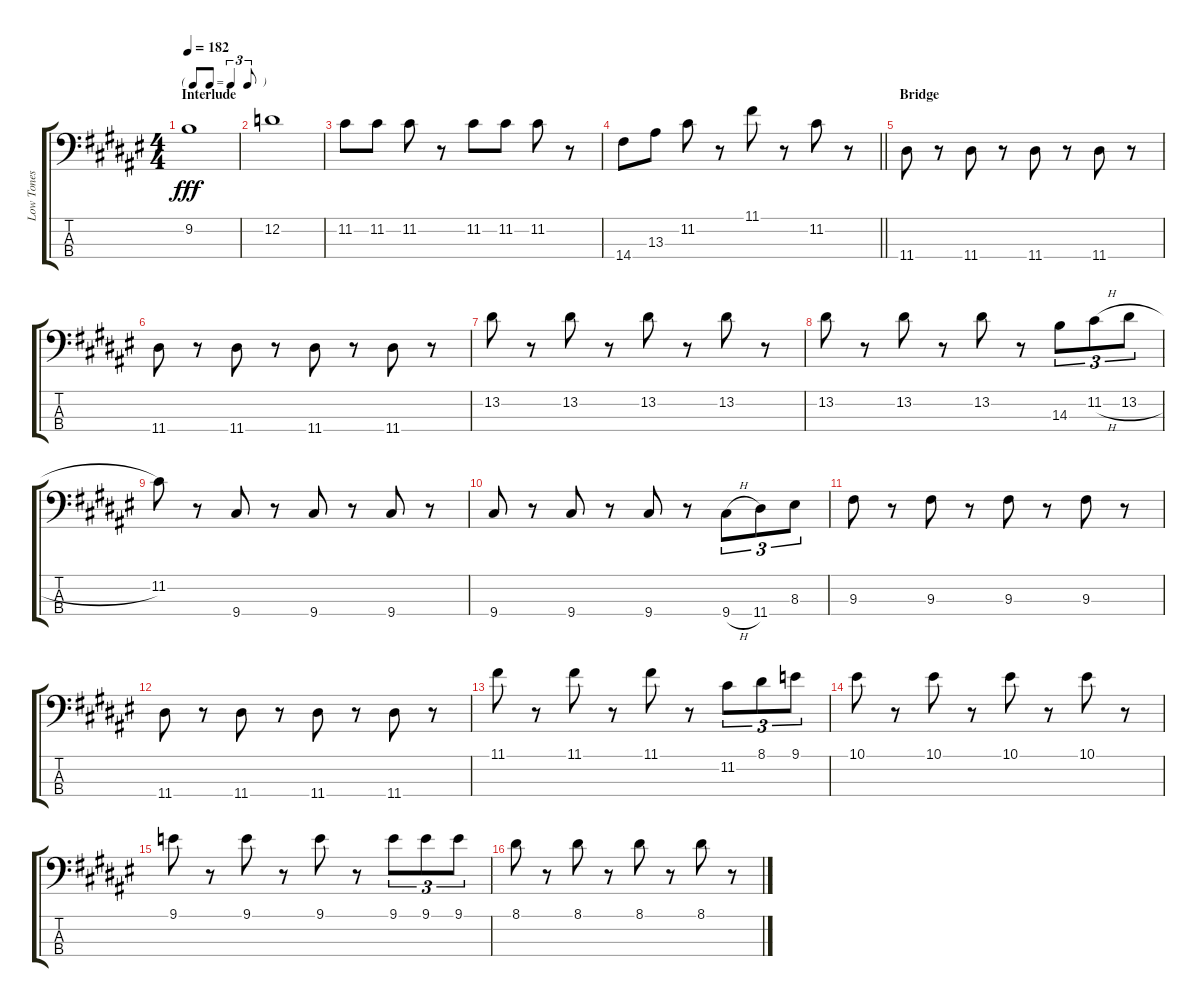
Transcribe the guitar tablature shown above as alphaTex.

\track ("Low Tones" "Low Tones") {instrument acousticbass}
\staff {score tabs}
\tuning (G2 D2 A1 E1) {hide}
\ts (4 4)
\tf triplet8th
\section ("" "Interlude")
\tempo 182
\clef f4
\ks f#
9.2.1{dy fff} |
12.2.1 |
11.2.8 11.2.8 11.2.8 r.8 11.2.8 11.2.8 11.2.8 r.8 |
\barLineRight lightlight
14.4.8 13.3.8 11.2.8 r.8 11.1.8 r.8 11.2.8 r.8 |
\section ("" "Bridge")
11.4.8 r.8 11.4.8 r.8 11.4.8 r.8 11.4.8 r.8 |
11.4.8 r.8 11.4.8 r.8 11.4.8 r.8 11.4.8 r.8 |
13.2.8 r.8 13.2.8 r.8 13.2.8 r.8 13.2.8 r.8 |
13.2.8 r.8 13.2.8 r.8 13.2.8 r.8 14.3.8{tu (3 2)} 11.2{h}.8{tu (3 2)} 13.2{h}.8{tu (3 2)} |
11.2.8 r.8 9.4.8 r.8 9.4.8 r.8 9.4.8 r.8 |
9.4.8 r.8 9.4.8 r.8 9.4.8 r.8 9.4{h}.8{tu (3 2)} 11.4.8{tu (3 2)} 8.3.8{tu (3 2)} |
9.3.8 r.8 9.3.8 r.8 9.3.8 r.8 9.3.8 r.8 |
11.4.8 r.8 11.4.8 r.8 11.4.8 r.8 11.4.8 r.8 |
11.1.8 r.8 11.1.8 r.8 11.1.8 r.8 11.2.8{tu (3 2)} 8.1.8{tu (3 2)} 9.1.8{tu (3 2)} |
10.1.8 r.8 10.1.8 r.8 10.1.8 r.8 10.1.8 r.8 |
9.1.8 r.8 9.1.8 r.8 9.1.8 r.8 9.1.8{tu (3 2)} 9.1.8{tu (3 2)} 9.1.8{tu (3 2)} |
8.1.8 r.8 8.1.8 r.8 8.1.8 r.8 8.1.8 r.8
